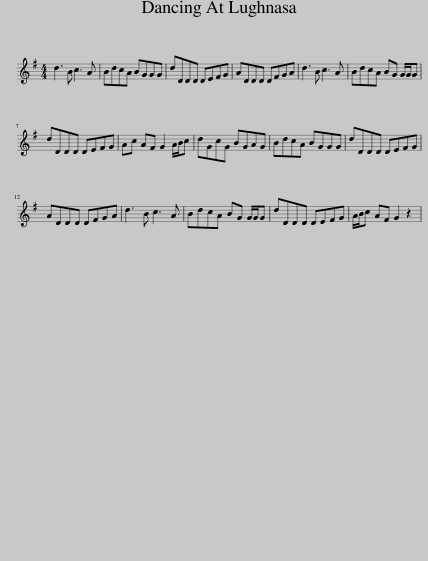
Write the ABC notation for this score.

X:1
L:1/8
M:4/4
I:linebreak $
K:G
V:1 treble
V:1
 d3 B c3 A | BdcA BGGG | dDDD DEFG | ADDD DFGA | d3 B c3 A | %5
 BdcA BG G/G/G |$ dDDD DEFG | Ac AF G2 A/B/c | dGcG BGAG | BdcA BGGG | %10
 dDDD DEFG |$ ADDD DFGA | d3 B c3 A | BdcA BG G/G/G | dDDD DEFG | %15
 A/B/c AF G2 z2 | %16
